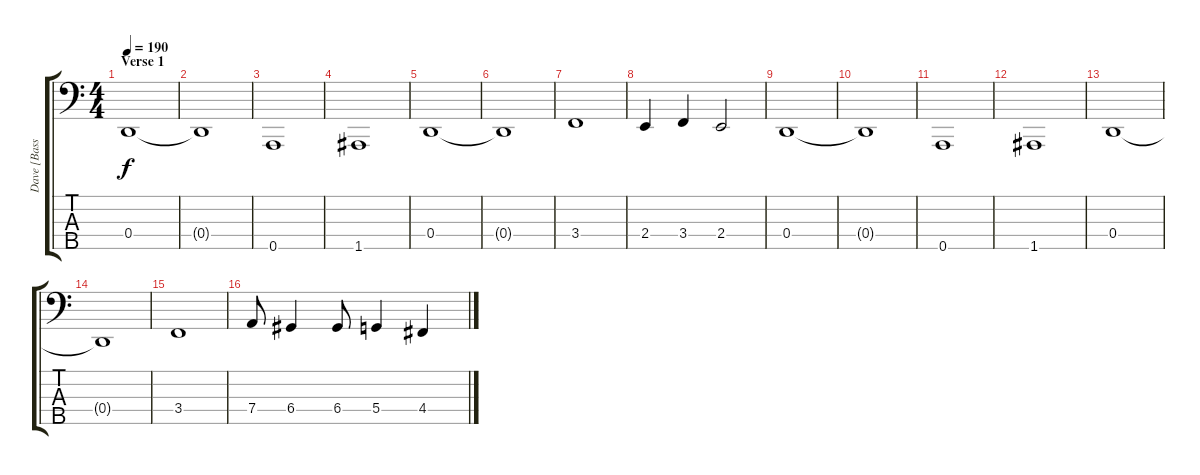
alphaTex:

\track ("Dave [Bass]" "Dave [Bass") {instrument electricbasspick}
\staff {score tabs}
\tuning (F2 C2 G1 D1 A0) {hide}
\ts (4 4)
\section ("" "Verse 1")
\tempo 190
\clef f4
\ks c
0.4.1{dy f instrument electricbasspick} |
0.4{t}.1 |
0.5.1 |
1.5.1 |
0.4.1 |
0.4{t}.1 |
3.4.1 |
2.4.4 3.4.4 2.4.2 |
0.4.1 |
0.4{t}.1 |
0.5.1 |
1.5.1 |
0.4.1 |
0.4{t}.1 |
3.4.1 |
7.4.8 6.4.4 6.4.8 5.4.4 4.4.4
